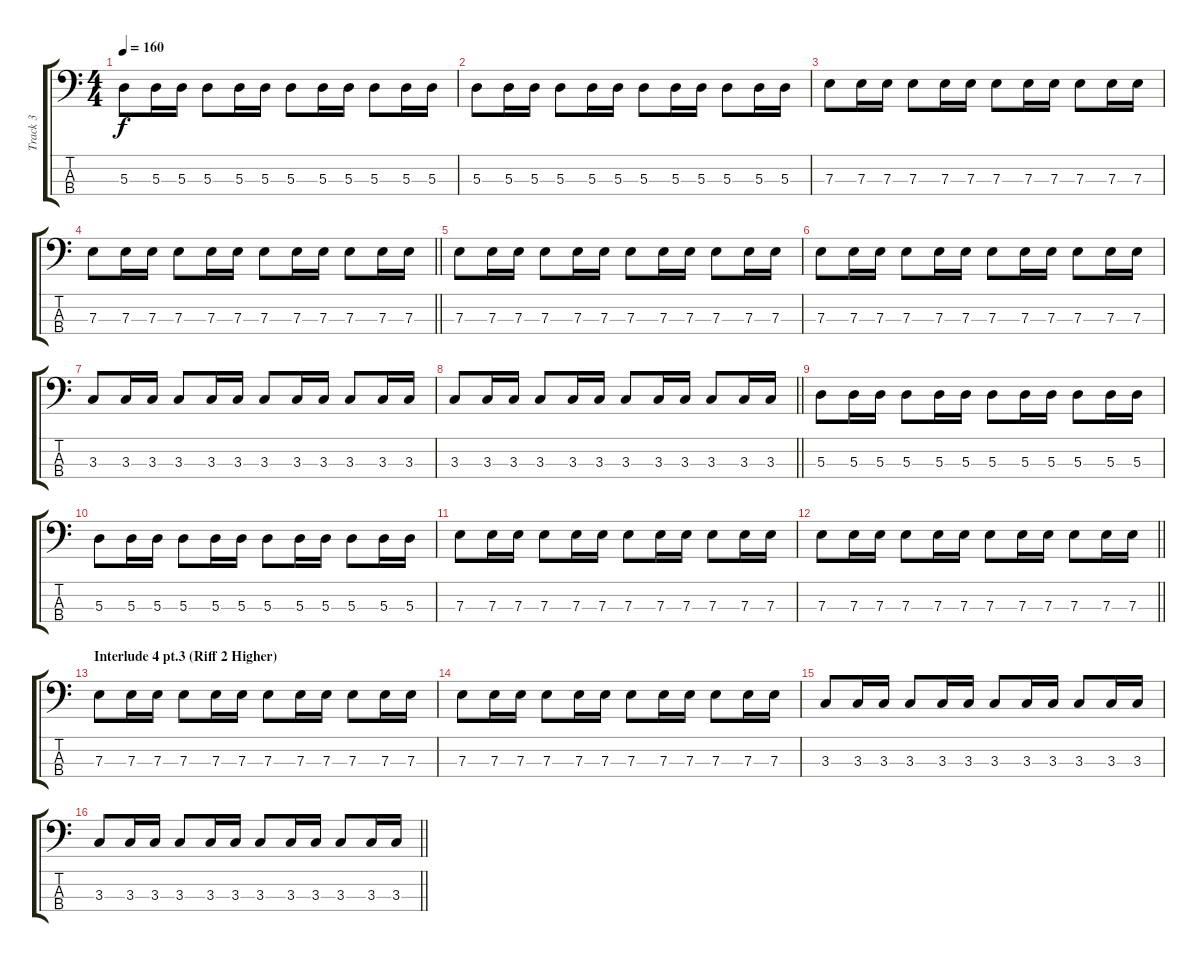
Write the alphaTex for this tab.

\track ("Track 3" "Track 3") {instrument electricbassfinger}
\staff {score tabs}
\tuning (G2 D2 A1 E1) {hide}
\ts (4 4)
\tempo 160
\clef f4
\ks c
5.3.8{dy f} 5.3.16 5.3.16 5.3.8 5.3.16 5.3.16 5.3.8 5.3.16 5.3.16 5.3.8 5.3.16 5.3.16 |
5.3.8 5.3.16 5.3.16 5.3.8 5.3.16 5.3.16 5.3.8 5.3.16 5.3.16 5.3.8 5.3.16 5.3.16 |
7.3.8 7.3.16 7.3.16 7.3.8 7.3.16 7.3.16 7.3.8 7.3.16 7.3.16 7.3.8 7.3.16 7.3.16 |
\barLineRight lightlight
7.3.8 7.3.16 7.3.16 7.3.8 7.3.16 7.3.16 7.3.8 7.3.16 7.3.16 7.3.8 7.3.16 7.3.16 |
7.3.8 7.3.16 7.3.16 7.3.8 7.3.16 7.3.16 7.3.8 7.3.16 7.3.16 7.3.8 7.3.16 7.3.16 |
7.3.8 7.3.16 7.3.16 7.3.8 7.3.16 7.3.16 7.3.8 7.3.16 7.3.16 7.3.8 7.3.16 7.3.16 |
3.3.8 3.3.16 3.3.16 3.3.8 3.3.16 3.3.16 3.3.8 3.3.16 3.3.16 3.3.8 3.3.16 3.3.16 |
\barLineRight lightlight
3.3.8 3.3.16 3.3.16 3.3.8 3.3.16 3.3.16 3.3.8 3.3.16 3.3.16 3.3.8 3.3.16 3.3.16 |
5.3.8 5.3.16 5.3.16 5.3.8 5.3.16 5.3.16 5.3.8 5.3.16 5.3.16 5.3.8 5.3.16 5.3.16 |
5.3.8 5.3.16 5.3.16 5.3.8 5.3.16 5.3.16 5.3.8 5.3.16 5.3.16 5.3.8 5.3.16 5.3.16 |
7.3.8 7.3.16 7.3.16 7.3.8 7.3.16 7.3.16 7.3.8 7.3.16 7.3.16 7.3.8 7.3.16 7.3.16 |
\barLineRight lightlight
7.3.8 7.3.16 7.3.16 7.3.8 7.3.16 7.3.16 7.3.8 7.3.16 7.3.16 7.3.8 7.3.16 7.3.16 |
\section ("" "Interlude 4 pt.3 (Riff 2 Higher)")
7.3.8 7.3.16 7.3.16 7.3.8 7.3.16 7.3.16 7.3.8 7.3.16 7.3.16 7.3.8 7.3.16 7.3.16 |
7.3.8 7.3.16 7.3.16 7.3.8 7.3.16 7.3.16 7.3.8 7.3.16 7.3.16 7.3.8 7.3.16 7.3.16 |
3.3.8 3.3.16 3.3.16 3.3.8 3.3.16 3.3.16 3.3.8 3.3.16 3.3.16 3.3.8 3.3.16 3.3.16 |
\barLineRight lightlight
3.3.8 3.3.16 3.3.16 3.3.8 3.3.16 3.3.16 3.3.8 3.3.16 3.3.16 3.3.8 3.3.16 3.3.16
